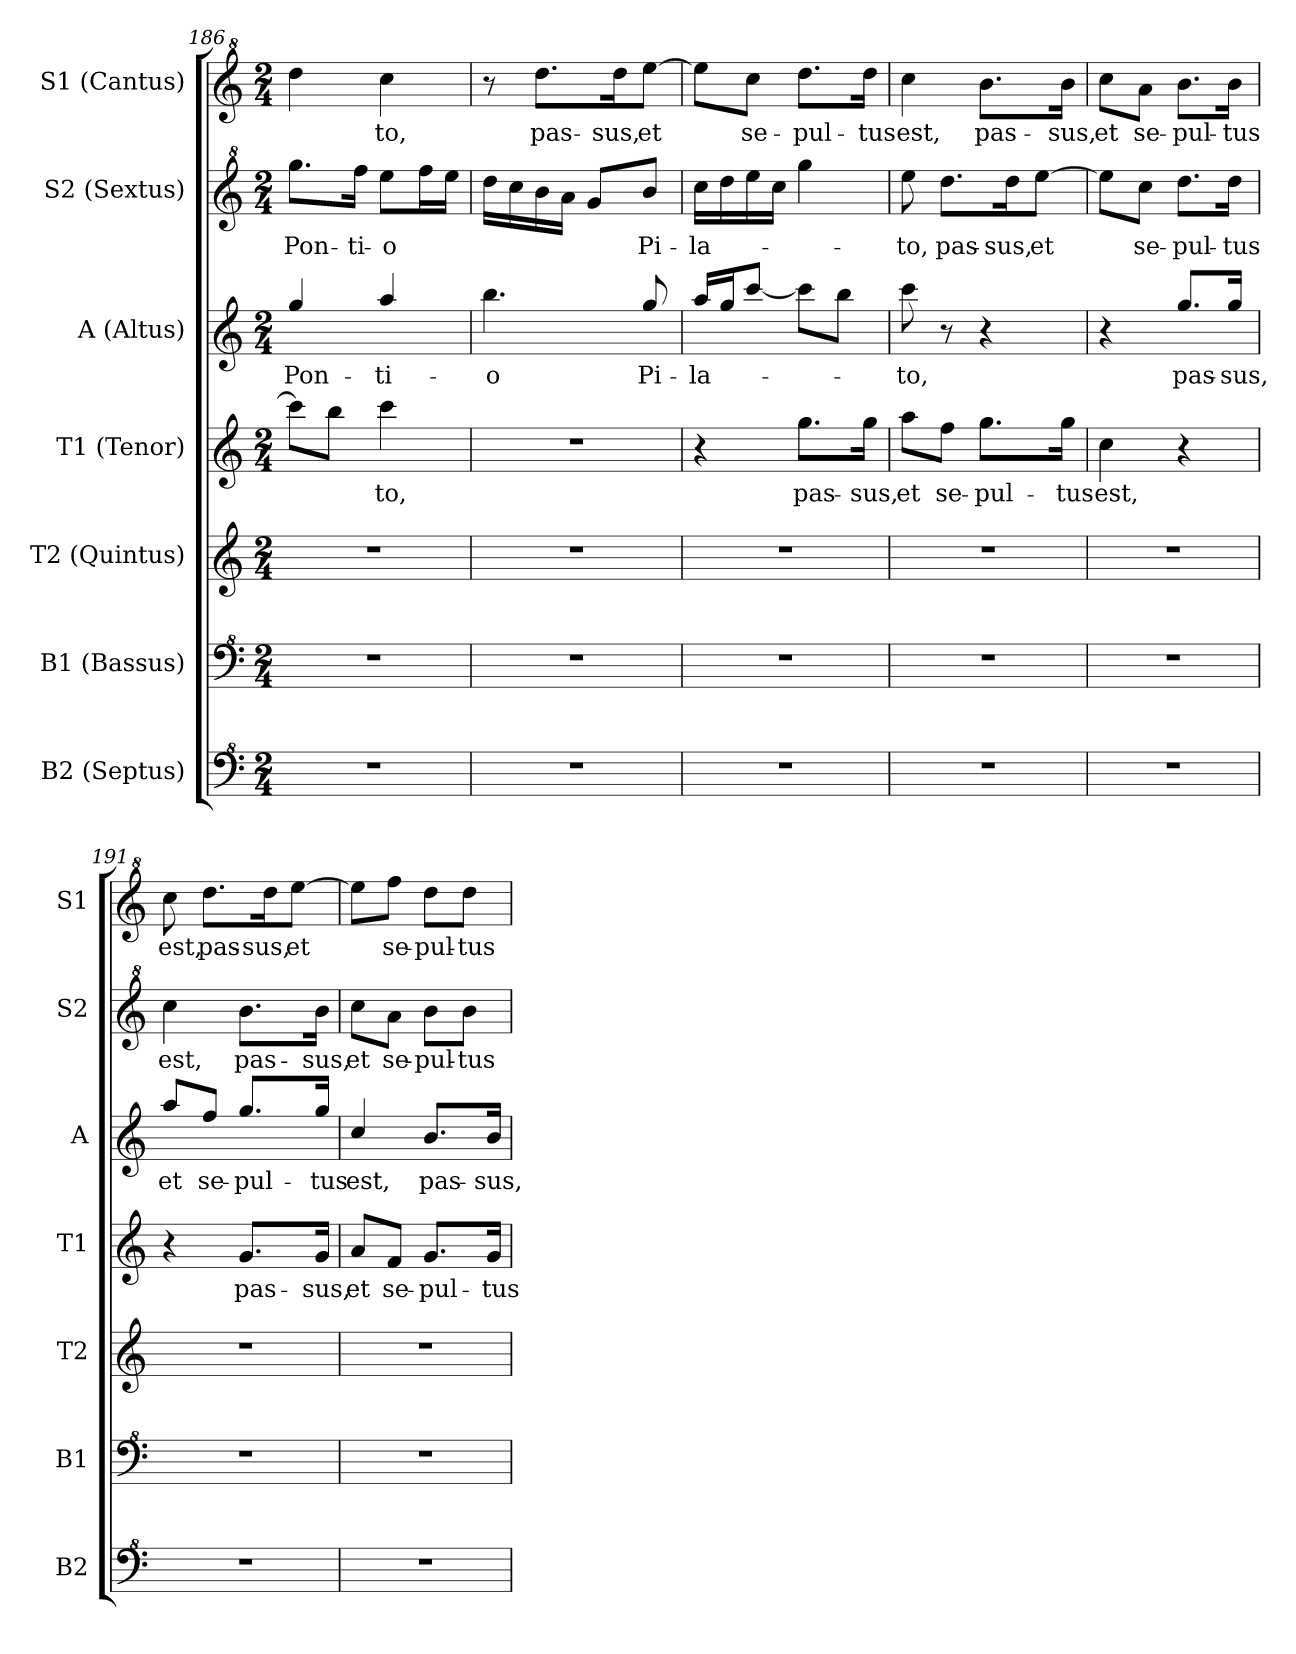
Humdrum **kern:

**kern	**kern	**kern	**kern	**text	**kern	**text	**kern	**text	**kern	**text
*part7	*part6	*part5	*part4	*part4	*part3	*part3	*part2	*part2	*part1	*part1
*staff7	*staff6	*staff5	*staff4	*staff4	*staff3	*staff3	*staff2	*staff2	*staff1	*staff1
*I"B2 (Septus)	*I"B1 (Bassus)	*I"T2 (Quintus)	*I"T1 (Tenor)	*	*I"A (Altus)	*	*I"S2 (Sextus)	*	*I"S1 (Cantus)	*
*I'B2	*I'B1	*I'T2	*I'T1	*	*I'A	*	*I'S2	*	*I'S1	*
*clefF^4	*clefF^4	*clefG2	*clefG2	*	*clefG2	*	*clefG^2	*	*clefG^2	*
*k[]	*k[]	*k[]	*k[]	*	*k[]	*	*k[]	*	*k[]	*
*M2/4	*M2/4	*M2/4	*M2/4	*	*M2/4	*	*M2/4	*	*M2/4	*
=186	=186	=186	=186	=186	=186	=186	=186	=186	=186	=186
!	!	!	!	!	!	!LO:LY:b	!	!LO:LY:b	!	!
2r	2r	2r	8ccc\L]	.	4gg/	Pon-	8.ggg\L	Pon-	4ddd\	.
.	.	.	8bb\J	.	.	.	.	.	.	.
!	!	!	!	!	!	!	!	!LO:LY:b	!	!
.	.	.	.	.	.	.	16fff\Jk	-ti-	.	.
!	!	!	!	!LO:LY:b	!	!LO:LY:b	!	!LO:LY:b	!	!LO:LY:b
.	.	.	4ccc\	-to,	4aa/	-ti-	8eee\L	-o	4ccc\	-to,
.	.	.	.	.	.	.	16fff\L	.	.	.
.	.	.	.	.	.	.	16eee\JJ	.	.	.
=187	=187	=187	=187	=187	=187	=187	=187	=187	=187	=187
!	!	!	!	!	!	!LO:LY:b	!	!	!	!
2r	2r	2r	2r	.	4.bb\	-o	16ddd\LL	.	8r	.
.	.	.	.	.	.	.	16ccc\	.	.	.
!	!	!	!	!	!	!	!	!	!	!LO:LY:b
.	.	.	.	.	.	.	16bb\	.	8.ddd\L	pas-
.	.	.	.	.	.	.	16aa\JJ	.	.	.
.	.	.	.	.	.	.	8gg/L	.	.	.
!	!	!	!	!	!	!	!	!	!	!LO:LY:b
.	.	.	.	.	.	.	.	.	16ddd\K	-sus,
!	!	!	!	!	!	!LO:LY:b	!	!LO:LY:b	!	!LO:LY:b
.	.	.	.	.	8gg/	Pi-	8bb/J	Pi-	[8eee\J	et
=188	=188	=188	=188	=188	=188	=188	=188	=188	=188	=188
!	!	!	!	!	!	!LO:LY:b	!	!LO:LY:b	!	!
2r	2r	2r	4r	.	16aa/LL	-la-	16ccc\LL	-la-	8eee\L]	.
.	.	.	.	.	16gg/J	.	16ddd\	.	.	.
!	!	!	!	!	!	!	!	!	!	!LO:LY:b
.	.	.	.	.	[8ccc/J	.	16eee\	.	8ccc\J	se-
.	.	.	.	.	.	.	16ccc\JJ	.	.	.
!	!	!	!	!LO:LY:b	!	!	!	!	!	!LO:LY:b
.	.	.	8.gg\L	pas-	8ccc\L]	.	4ggg\	.	8.ddd\L	-pul-
.	.	.	.	.	8bb\J	.	.	.	.	.
!	!	!	!	!LO:LY:b	!	!	!	!	!	!LO:LY:b
.	.	.	16gg\Jk	-sus,	.	.	.	.	16ddd\Jk	-tus
!!LO:LB:g=z
=189	=189	=189	=189	=189	=189	=189	=189	=189	=189	=189
!	!	!	!	!LO:LY:b	!	!LO:LY:b	!	!LO:LY:b	!	!LO:LY:b
2r	2r	2r	8aa\L	et	8ccc\	-to,	8eee\	-to,	4ccc\	est,
!	!	!	!	!LO:LY:b	!	!	!	!LO:LY:b	!	!
.	.	.	8ff\J	se-	8r	.	8.ddd\L	pas-	.	.
!	!	!	!	!LO:LY:b	!	!	!	!	!	!LO:LY:b
.	.	.	8.gg\L	-pul-	4r	.	.	.	8.bb\L	pas-
!	!	!	!	!	!	!	!	!LO:LY:b	!	!
.	.	.	.	.	.	.	16ddd\K	-sus,	.	.
!	!	!	!	!	!	!	!	!LO:LY:b	!	!
.	.	.	.	.	.	.	[8eee\J	et	.	.
!	!	!	!	!LO:LY:b	!	!	!	!	!	!LO:LY:b
.	.	.	16gg\Jk	-tus	.	.	.	.	16bb\Jk	-sus,
=190	=190	=190	=190	=190	=190	=190	=190	=190	=190	=190
!	!	!	!	!LO:LY:b	!	!	!	!	!	!LO:LY:b
2r	2r	2r	4cc\	est,	4r	.	8eee\L]	.	8ccc\L	et
!	!	!	!	!	!	!	!	!LO:LY:b	!	!LO:LY:b
.	.	.	.	.	.	.	8ccc\J	se-	8aa\J	se-
!	!	!	!	!	!	!LO:LY:b	!	!LO:LY:b	!	!LO:LY:b
.	.	.	4r	.	8.gg/L	pas-	8.ddd\L	-pul-	8.bb\L	-pul-
!	!	!	!	!	!	!LO:LY:b	!	!LO:LY:b	!	!LO:LY:b
.	.	.	.	.	16gg/Jk	-sus,	16ddd\Jk	-tus	16bb\Jk	-tus
=191	=191	=191	=191	=191	=191	=191	=191	=191	=191	=191
!	!	!	!	!	!	!LO:LY:b	!	!LO:LY:b	!	!LO:LY:b
2r	2r	2r	4r	.	8aa/L	et	4ccc\	est,	8ccc\	est,
!	!	!	!	!	!	!LO:LY:b	!	!	!	!LO:LY:b
.	.	.	.	.	8ff/J	se-	.	.	8.ddd\L	pas-
!	!	!	!	!LO:LY:b	!	!LO:LY:b	!	!LO:LY:b	!	!
.	.	.	8.g/L	pas-	8.gg/L	-pul-	8.bb\L	pas-	.	.
!	!	!	!	!	!	!	!	!	!	!LO:LY:b
.	.	.	.	.	.	.	.	.	16ddd\K	-sus,
!	!	!	!	!	!	!	!	!	!	!LO:LY:b
.	.	.	.	.	.	.	.	.	[8eee\J	et
!	!	!	!	!LO:LY:b	!	!LO:LY:b	!	!LO:LY:b	!	!
.	.	.	16g/Jk	-sus,	16gg/Jk	-tus	16bb\Jk	-sus,	.	.
=192	=192	=192	=192	=192	=192	=192	=192	=192	=192	=192
!	!	!	!	!LO:LY:b	!	!LO:LY:b	!	!LO:LY:b	!	!
2r	2r	2r	8a/L	et	4cc/	est,	8ccc\L	et	8eee\L]	.
!	!	!	!	!LO:LY:b	!	!	!	!LO:LY:b	!	!LO:LY:b
.	.	.	8f/J	se-	.	.	8aa\J	se-	8fff\J	se-
!	!	!	!	!LO:LY:b	!	!LO:LY:b	!	!LO:LY:b	!	!LO:LY:b
.	.	.	8.g/L	-pul-	8.b/L	pas-	8bb\L	-pul-	8ddd\L	-pul-
!	!	!	!	!	!	!	!	!LO:LY:b	!	!LO:LY:b
.	.	.	.	.	.	.	8bb\J	-tus	8ddd\J	-tus
!	!	!	!	!LO:LY:b	!	!LO:LY:b	!	!	!	!
.	.	.	16g/Jk	-tus	16b/Jk	-sus,	.	.	.	.
=	=	=	=	=	=	=	=	=	=	=
*-	*-	*-	*-	*-	*-	*-	*-	*-	*-	*-
